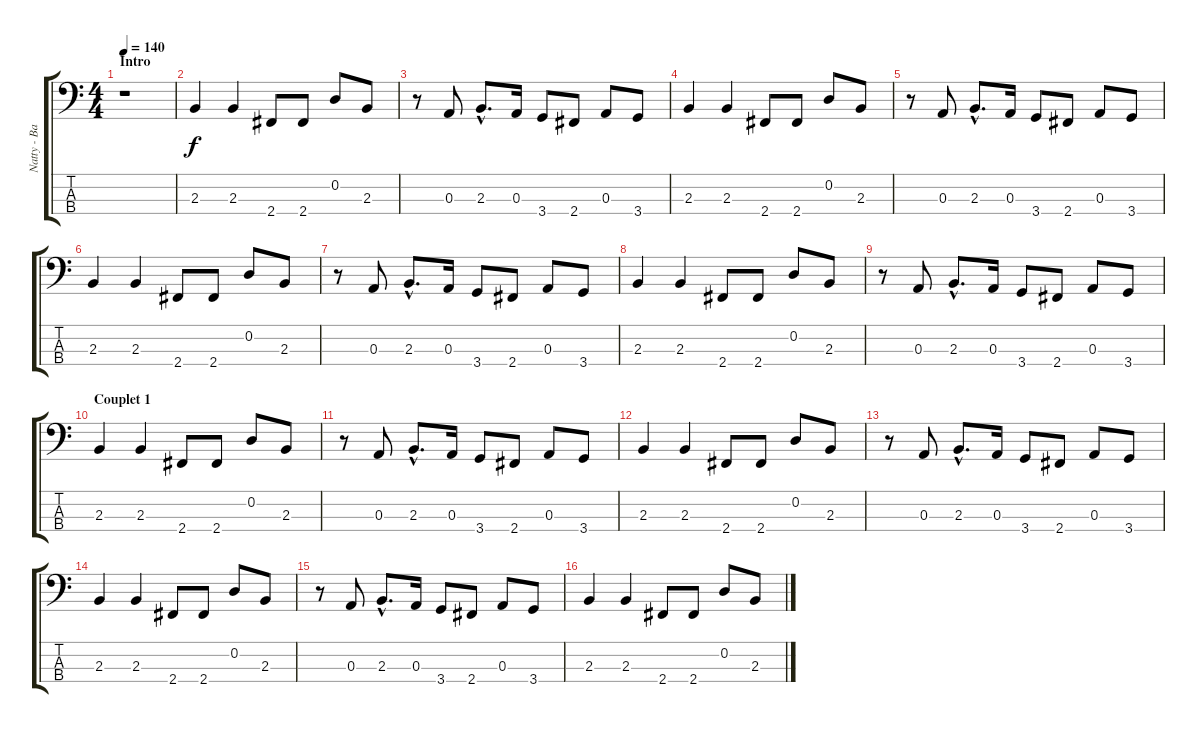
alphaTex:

\track ("Natty - Basse" "Natty - Ba") {instrument electricbassfinger}
\staff {score tabs}
\tuning (G2 D2 A1 E1) {hide}
\ts (4 4)
\section ("" "Intro")
\tempo 140
\clef f4
\ks c
r.1{dy f instrument electricbassfinger} |
2.3.4 2.3.4 2.4.8 2.4.8 0.2.8 2.3.8 |
r.8 0.3.8 2.3{hac}.8{d} 0.3.16 3.4.8 2.4.8 0.3.8 3.4.8 |
2.3.4 2.3.4 2.4.8 2.4.8 0.2.8 2.3.8 |
r.8 0.3.8 2.3{hac}.8{d} 0.3.16 3.4.8 2.4.8 0.3.8 3.4.8 |
2.3.4 2.3.4 2.4.8 2.4.8 0.2.8 2.3.8 |
r.8 0.3.8 2.3{hac}.8{d} 0.3.16 3.4.8 2.4.8 0.3.8 3.4.8 |
2.3.4 2.3.4 2.4.8 2.4.8 0.2.8 2.3.8 |
r.8 0.3.8 2.3{hac}.8{d} 0.3.16 3.4.8 2.4.8 0.3.8 3.4.8 |
\section ("" "Couplet 1")
2.3.4 2.3.4 2.4.8 2.4.8 0.2.8 2.3.8 |
r.8 0.3.8 2.3{hac}.8{d} 0.3.16 3.4.8 2.4.8 0.3.8 3.4.8 |
2.3.4 2.3.4 2.4.8 2.4.8 0.2.8 2.3.8 |
r.8 0.3.8 2.3{hac}.8{d} 0.3.16 3.4.8 2.4.8 0.3.8 3.4.8 |
2.3.4 2.3.4 2.4.8 2.4.8 0.2.8 2.3.8 |
r.8 0.3.8 2.3{hac}.8{d} 0.3.16 3.4.8 2.4.8 0.3.8 3.4.8 |
2.3.4 2.3.4 2.4.8 2.4.8 0.2.8 2.3.8
